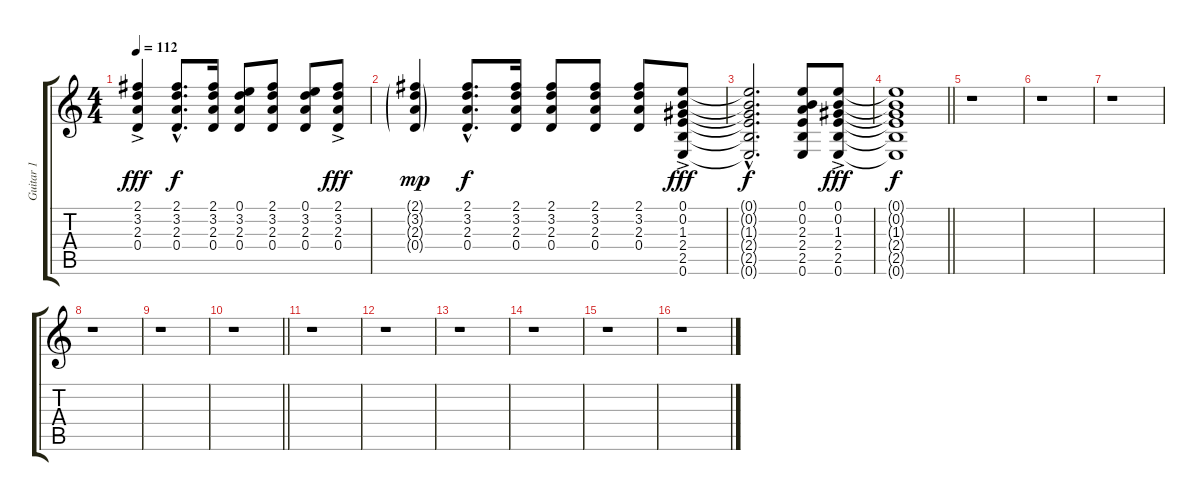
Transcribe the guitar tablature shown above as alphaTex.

\track ("Guitar 1" "Guitar 1") {instrument electricguitarclean}
\staff {score tabs}
\tuning (E4 B3 G3 D3 A2 E2) {hide}
\ts (4 4)
\tempo 112
\clef g2
\ks c
(2.1{ac} 3.2{ac} 2.3{ac} 0.4{ac}).4{dy fff} (2.1{hac} 3.2{hac} 2.3{hac} 0.4{hac}).8{d dy f} (2.1 3.2 2.3 0.4).16 (0.1 3.2 2.3 0.4).8 (2.1 3.2 2.3 0.4).8 (0.1 3.2 2.3 0.4).8 (2.1{ac} 3.2{ac} 2.3{ac} 0.4{ac}).8{dy fff} |
(2.1{g} 3.2{g} 2.3{g} 0.4{g}).4{dy mp} (2.1{hac} 3.2{hac} 2.3{hac} 0.4{hac}).8{d dy f} (2.1 3.2 2.3 0.4).16 (2.1 3.2 2.3 0.4).8 (2.1 3.2 2.3 0.4).8 (2.1 3.2 2.3 0.4).8 (0.1{ac} 0.2{ac} 1.3{ac} 2.4{ac} 2.5{ac} 0.6{ac}).8{dy fff} |
(0.1{hac t} 0.2{hac t} 1.3{hac t} 2.4{hac t} 2.5{hac t} 0.6{hac t}).2{d dy f} (0.1 0.2 2.3 2.4 2.5 0.6).8 (0.1{ac} 0.2{ac} 1.3{ac} 2.4{ac} 2.5{ac} 0.6{ac}).8{dy fff} |
\barLineRight lightlight
(0.1{t} 0.2{t} 1.3{t} 2.4{t} 2.5{t} 0.6{t}).1{dy f} |
r.1 |
r.1 |
r.1 |
r.1 |
r.1 |
\barLineRight lightlight
r.1 |
r.1 |
r.1 |
r.1 |
r.1 |
r.1 |
r.1
